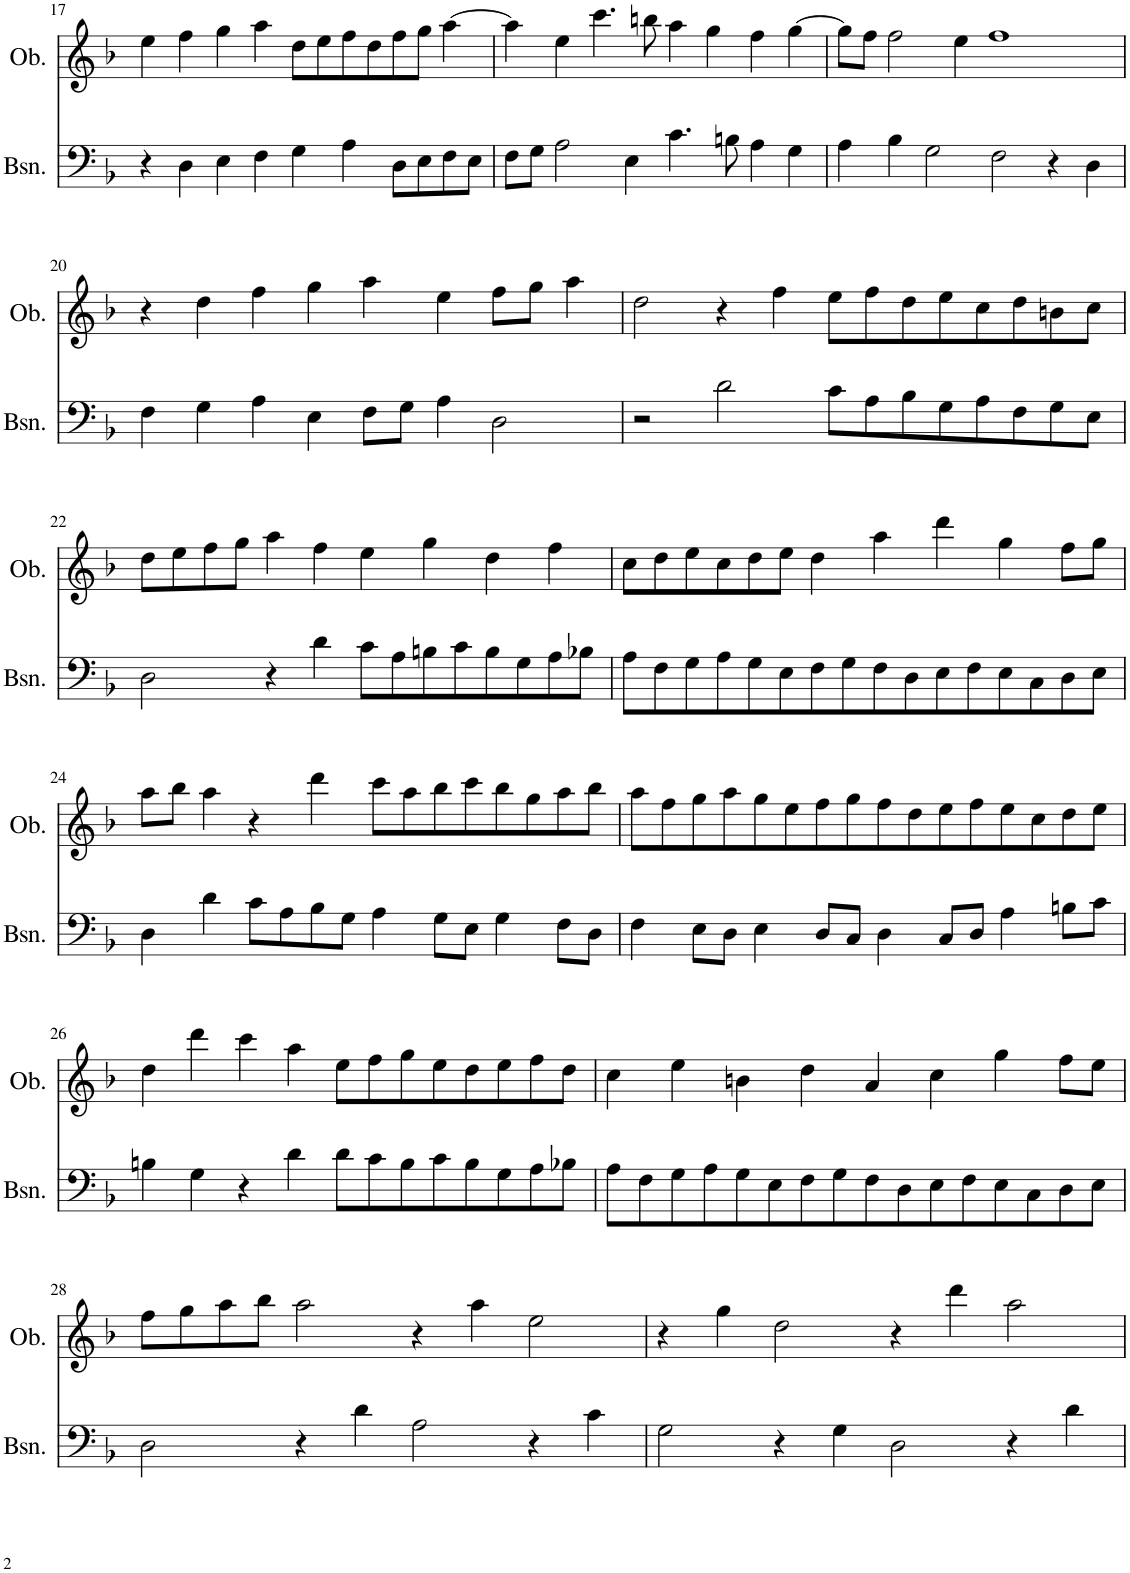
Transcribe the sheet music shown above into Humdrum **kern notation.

**kern	**kern
*part2	*part1
*staff2	*staff1
*I"ファゴット	*I"オーボエ
!!LO:PB:g=z
*clefF4	*clefG2
*k[b-]	*k[b-]
*M8/4	*M8/4
=17	=17
4r	4ee\
4D\	4ff\
4E\	4gg\
4F\	4aa\
4G\	8dd\L
.	8ee\
4A\	8ff\
.	8dd\
8D\L	8ff\
8E\	8gg\J
8F\	[4aa\
8E\J	.
=18	=18
8F\L	4aa\]
8G\J	.
2A\	4ee\
.	4.ccc\
4E\	.
.	8bbn\
4.c\	4aa\
.	4gg\
8Bn\	.
4A\	4ff\
4G\	[4gg\
=19	=19
4A\	8gg\L]
.	8ff\J
4B-\	2ff\
2G\	.
.	4ee\
2F\	1ff
4r	.
4D\	.
!!LO:LB:g=z
=20	=20
4F\	4r
4G\	4dd\
4A\	4ff\
4E\	4gg\
8F\L	4aa\
8G\J	.
4A\	4ee\
2D\	8ff\L
.	8gg\J
.	4aa\
=21	=21
2r	2dd\
2d\	4r
.	4ff\
8c\L	8ee\L
8A\	8ff\
8B-\	8dd\
8G\	8ee\
8A\	8cc\
8F\	8dd\
8G\	8bn\
8E\J	8cc\J
!!LO:LB:g=z
=22	=22
2D\	8dd\L
.	8ee\
.	8ff\
.	8gg\J
4r	4aa\
4d\	4ff\
8c\L	4ee\
8A\	.
8Bn\	4gg\
8c\	.
8B\	4dd\
8G\	.
8A\	4ff\
8B-X\J	.
=23	=23
8A\L	8cc\L
8F\	8dd\
8G\	8ee\
8A\	8cc\
8G\	8dd\
8E\	8ee\J
8F\	4dd\
8G\	.
8F\	4aa\
8D\	.
8E\	4ddd\
8F\	.
8E\	4gg\
8C\	.
8D\	8ff\L
8E\J	8gg\J
!!LO:LB:g=z
=24	=24
4D\	8aa\L
.	8bb-\J
4d\	4aa\
8c\L	4r
8A\	.
8B-\	4ddd\
8G\J	.
4A\	8ccc\L
.	8aa\
8G\L	8bb-\
8E\J	8ccc\
4G\	8bb-\
.	8gg\
8F\L	8aa\
8D\J	8bb-\J
=25	=25
4F\	8aa\L
.	8ff\
8E\L	8gg\
8D\J	8aa\
4E\	8gg\
.	8ee\
8D/L	8ff\
8C/J	8gg\
4D\	8ff\
.	8dd\
8C/L	8ee\
8D/J	8ff\
4A\	8ee\
.	8cc\
8Bn\L	8dd\
8c\J	8ee\J
!!LO:LB:g=z
=26	=26
4Bn\	4dd\
4G\	4ddd\
4r	4ccc\
4d\	4aa\
8d\L	8ee\L
8c\	8ff\
8B\	8gg\
8c\	8ee\
8B\	8dd\
8G\	8ee\
8A\	8ff\
8B-X\J	8dd\J
=27	=27
8A\L	4cc\
8F\	.
8G\	4ee\
8A\	.
8G\	4bn\
8E\	.
8F\	4dd\
8G\	.
8F\	4a/
8D\	.
8E\	4cc\
8F\	.
8E\	4gg\
8C\	.
8D\	8ff\L
8E\J	8ee\J
!!LO:LB:g=z
=28	=28
2D\	8ff\L
.	8gg\
.	8aa\
.	8bb-\J
4r	2aa\
4d\	.
2A\	4r
.	4aa\
4r	2ee\
4c\	.
=29	=29
2G\	4r
.	4gg\
4r	2dd\
4G\	.
2D\	4r
.	4ddd\
4r	2aa\
4d\	.
=	=
*-	*-
